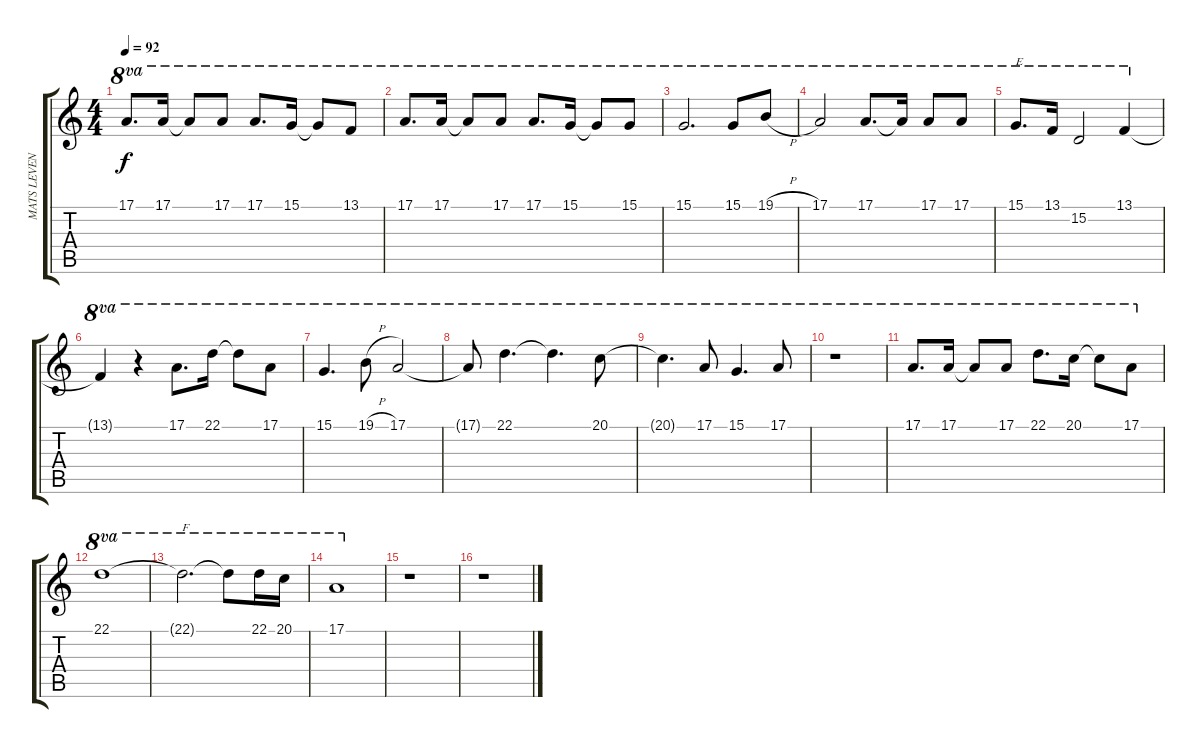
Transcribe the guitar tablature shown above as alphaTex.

\track ("MATS LEVEN" "MATS LEVEN") {instrument lead6voice}
\staff {score tabs}
\tuning (E4 B3 G3 D3 A2 E2) {hide}
\ts (4 4)
\tempo 92
\clef g2
\ks c
17.1.8{d ot 8va dy f} 17.1.16{ot 8va} 17.1{t}.8{ot 8va} 17.1.8{ot 8va} 17.1.8{d ot 8va} 15.1.16{ot 8va} 15.1{t}.8{ot 8va} 13.1.8{ot 8va} |
17.1.8{d ot 8va} 17.1.16{ot 8va} 17.1{t}.8{ot 8va} 17.1.8{ot 8va} 17.1.8{d ot 8va} 15.1.16{ot 8va} 15.1{t}.8{ot 8va} 15.1.8{ot 8va} |
15.1.2{d ot 8va} 15.1.8{ot 8va} 19.1{h}.8{ot 8va} |
17.1.2{ot 8va} 17.1.8{d ot 8va} 17.1{t}.16{ot 8va} 17.1.8{ot 8va} 17.1.8{ot 8va} |
15.1.8{d ot 8va txt "E"} 13.1.16{ot 8va} 15.2.2{ot 8va} 13.1.4{ot 8va} |
13.1{t}.4{ot 8va} r.4{ot 8va} 17.1.8{d ot 8va} 22.1.16{ot 8va} 22.1{t}.8{ot 8va} 17.1.8{ot 8va} |
15.1.4{d ot 8va} 19.1{h}.8{ot 8va} 17.1.2{ot 8va} |
17.1{t}.8{ot 8va} 22.1.4{d ot 8va} 22.1{t}.4{d ot 8va} 20.1.8{ot 8va} |
20.1{t}.4{d ot 8va} 17.1.8{ot 8va} 15.1.4{d ot 8va} 17.1.8{ot 8va} |
r.1{ot 8va} |
17.1.8{d ot 8va} 17.1.16{ot 8va} 17.1{t}.8{ot 8va} 17.1.8{ot 8va} 22.1.8{d ot 8va} 20.1.16{ot 8va} 20.1{t}.8{ot 8va} 17.1.8{ot 8va} |
22.1.1{ot 8va} |
22.1{t}.2{d ot 8va txt "F"} 22.1{t}.8{ot 8va} 22.1.16{ot 8va} 20.1.16{ot 8va} |
17.1.1{ot 8va} |
r.1 |
r.1
